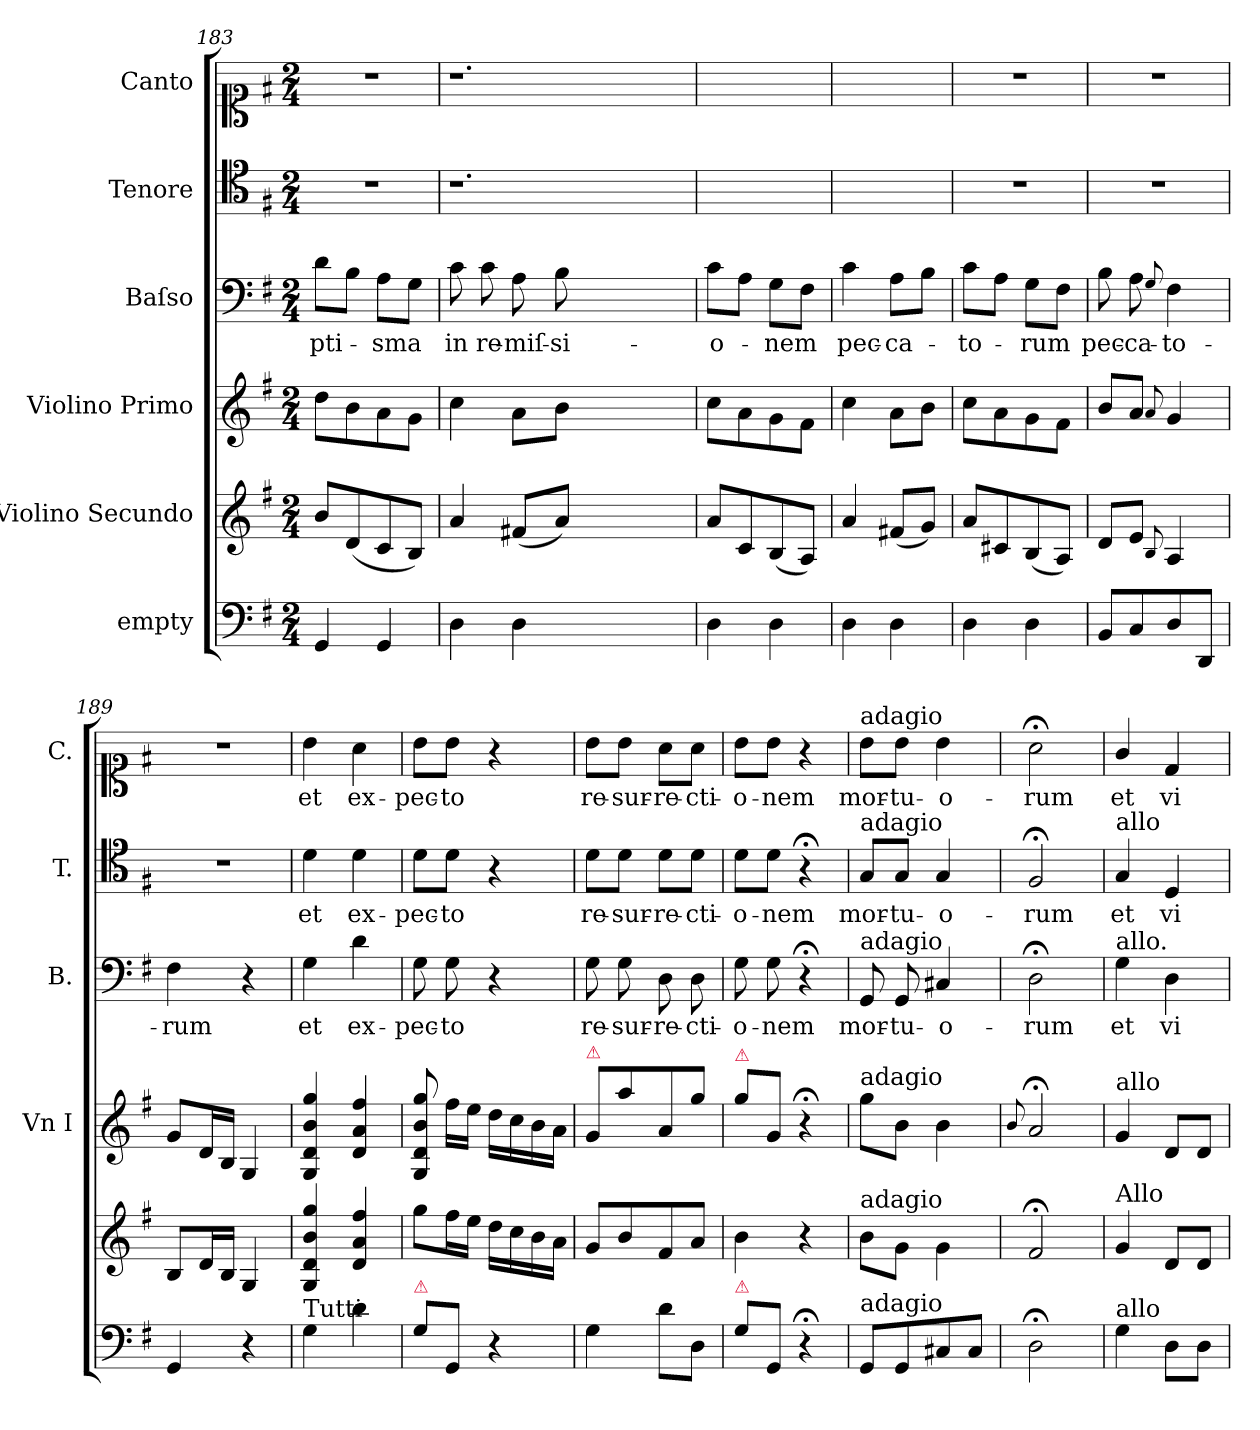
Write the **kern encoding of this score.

**kern	**kern	**kern	**kern	**text	**kern	**text	**kern	**text
*part6	*part5	*part4	*part3	*part3	*part2	*part2	*part1	*part1
*staff6	*staff5	*staff4	*staff3	*staff3	*staff2	*staff2	*staff1	*staff1
*I"empty	*I"Violino Secundo	*I"Violino Primo	*I"Baſso	*	*I"Tenore	*	*I"Canto	*
*	*	*I'Vn I	*I'B.	*	*I'T.	*	*I'C.	*
*clefF4	*clefG2	*clefG2	*clefF4	*	*clefC4	*	*clefC1	*
*k[f#]	*k[f#]	*k[f#]	*k[f#]	*	*k[f#]	*	*k[f#]	*
*M2/4	*M2/4	*M2/4	*M2/4	*	*M2/4	*	*M2/4	*
=183	=183	=183	=183	=183	=183	=183	=183	=183
4GG/	8b/L	8dd\L	8d\L	-pti-	2r	.	2r	.
.	(8d/	8b\	8B\J	.	.	.	.	.
4GG/	8c/	8a\	8A\L	-sma	.	.	.	.
.	8B/J)	8g\J	8G\J	.	.	.	.	.
=184	=184	=184	=184	=184	=184	=184	=184	=184
4D\	4a/	4cc\	8c\	in	1.r	.	1.r	.
.	.	.	8c\	re-	.	.	.	.
4D\	(8f#X/L	8a\L	8A\	-miſ-	.	.	.	.
.	8a/J)	8b\J	8B\	-si-	.	.	.	.
1ryy	1ryy	1ryy	1ryy	.	.	.	.	.
=185	=185	=185	=185	=185	=185	=185	=185	=185
4D\	8a/L	8cc\L	8c\L	-o-	2ryy	.	2ryy	.
.	8c/	8a\	8A\J	.	.	.	.	.
4D\	(8B/	8g\	8G\L	-nem	.	.	.	.
.	8A/J)	8f#\J	8F#\J	.	.	.	.	.
=186	=186	=186	=186	=186	=186	=186	=186	=186
4D\	4a/	4cc\	4c\	pec-	2ryy	.	2ryy	.
4D\	(8f#X/L	8a\L	8A\L	-ca-	.	.	.	.
.	8g/J)	8b\J	8B\J	.	.	.	.	.
=187	=187	=187	=187	=187	=187	=187	=187	=187
4D\	8a/L	8cc\L	8c\L	-to-	2r	.	2r	.
.	8c#X/	8a\	8A\J	.	.	.	.	.
4D\	(8B/	8g\	8G\L	-rum	.	.	.	.
.	8A/J)	8f#\J	8F#\J	.	.	.	.	.
=188	=188	=188	=188	=188	=188	=188	=188	=188
8BB/L	8d/L	8b/L	8B\	pec-	2r	.	2r	.
8C/	8e/J	8a/J	8A\	-ca-	.	.	.	.
.	8qqB/	8qqa/	8qqG/	.	.	.	.	.
8D/	4A/	4g/	4F#\	-to-	.	.	.	.
8DD/J	.	.	.	.	.	.	.	.
=189	=189	=189	=189	=189	=189	=189	=189	=189
4GG/	8B/L	8g/L	4F#\	-rum	2r	.	2r	.
.	16d/L	16d/L	.	.	.	.	.	.
.	16B/JJ	16B/JJ	.	.	.	.	.	.
4r	4G/	4G/	4r	.	.	.	.	.
=190	=190	=190	=190	=190	=190	=190	=190	=190
!LO:TX:a:t=Tutti	!	!	!	!	!	!	!	!
4G\	4G/ 4d/ 4b/ 4gg/	4G/ 4d/ 4b/ 4gg/	4G\	et	4d\	et	4b\	et
4d\	4d/ 4a/ 4ff#/	4d/ 4a/ 4ff#/	4d\	ex-	4d\	ex-	4a\	ex-
=191	=191	=191	=191	=191	=191	=191	=191	=191
!LO:TX:a:color=crimson:t=⚠	!	!	!	!	!	!	!	!
8G\L	8gg\L	8G/ 8d/ 8b/ 8gg/	8G\	-pec-	8d\L	-pec-	8b\L	pec-
8GG/J	16ff#\L	16ff#\LL	8G\	-to	8d\J	-to	8b\J	-to
.	16ee\JJ	16ee\JJ	.	.	.	.	.	.
4r	16dd\LL	16dd\LL	4r	.	4r	.	4r	.
.	16cc\	16cc\	.	.	.	.	.	.
.	16b\	16b\	.	.	.	.	.	.
.	16a\JJ	16a\JJ	.	.	.	.	.	.
=192	=192	=192	=192	=192	=192	=192	=192	=192
!	!	!LO:TX:a:color=crimson:t=⚠	!	!	!	!	!	!
4G\	8g/L	8g/L	8G\	re-	8d\L	re-	8b\L	re-
.	8b/	8aa\	8G\	-sur-	8d\J	-sur-	8b\J	-sur-
8d\L	8f#/	8a/	8D\	-re-	8d\L	-re-	8a\L	-re-
8D\J	8a/J	8gg\J	8D\	-cti-	8d\J	-cti-	8a\J	-cti-
=193	=193	=193	=193	=193	=193	=193	=193	=193
!	!	!LO:TX:a:color=crimson:t=⚠	!	!	!	!	!	!
!LO:TX:a:color=crimson:t=⚠	!	!	!	!	!	!	!	!
8G\L	4b\	8gg\L	8G\	-o-	8d\L	-o-	8b\L	-o-
8GG/J	.	8g/J	8G\	-nem	8d\J	-nem	8b\J	-nem
4r;<	4r	4r;<;	4r;<	.	4r;<	.	4r	.
=194	=194	=194	=194	=194	=194	=194	=194	=194
!	!	!	!	!	!	!	!LO:TX:a:t=adagio	!
!	!	!	!	!	!LO:TX:a:t=adagio	!	!	!
!	!	!	!LO:TX:a:t=adagio	!	!	!	!	!
!	!	!LO:TX:a:t=adagio	!	!	!	!	!	!
!	!LO:TX:a:t=adagio	!	!	!	!	!	!	!
!LO:TX:a:t=adagio	!	!	!	!	!	!	!	!
8GG/L	8b\L	8gg\L	8GG/	mor-	8G/L	mor-	8b\L	mor-
8GG/	8g\J	8b\J	8GG/	-tu-	8G/J	-tu-	8b\J	-tu-
8C#X/	4g\	4b\	4C#X/	-o-	4G/	-o-	4b\	-o-
8C#/J	.	.	.	.	.	.	.	.
=195	=195	=195	=195	=195	=195	=195	=195	=195
.	.	8qqb/	.	.	.	.	.	.
2D;<\	2f#;</	2a;</	2D;<\	-rum	2F#;</	-rum	2a;<\	-rum
=196	=196	=196	=196	=196	=196	=196	=196	=196
!	!	!	!	!	!LO:TX:a:t=allo	!	!	!
!	!	!	!LO:TX:a:t=allo.	!	!	!	!	!
!	!	!LO:TX:a:t=allo	!	!	!	!	!	!
!	!LO:TX:a:t=Allo	!	!	!	!	!	!	!
!LO:TX:a:t=allo	!	!	!	!	!	!	!	!
4G\	4g/	4g/	4G\	et	4G/	et	4g/	et
8D\L	8d/L	8d/L	4D\	vi-	4D/	vi-	4d/	vi-
8D\J	8d/J	8d/J	.	.	.	.	.	.
=	=	=	=	=	=	=	=	=
*-	*-	*-	*-	*-	*-	*-	*-	*-
